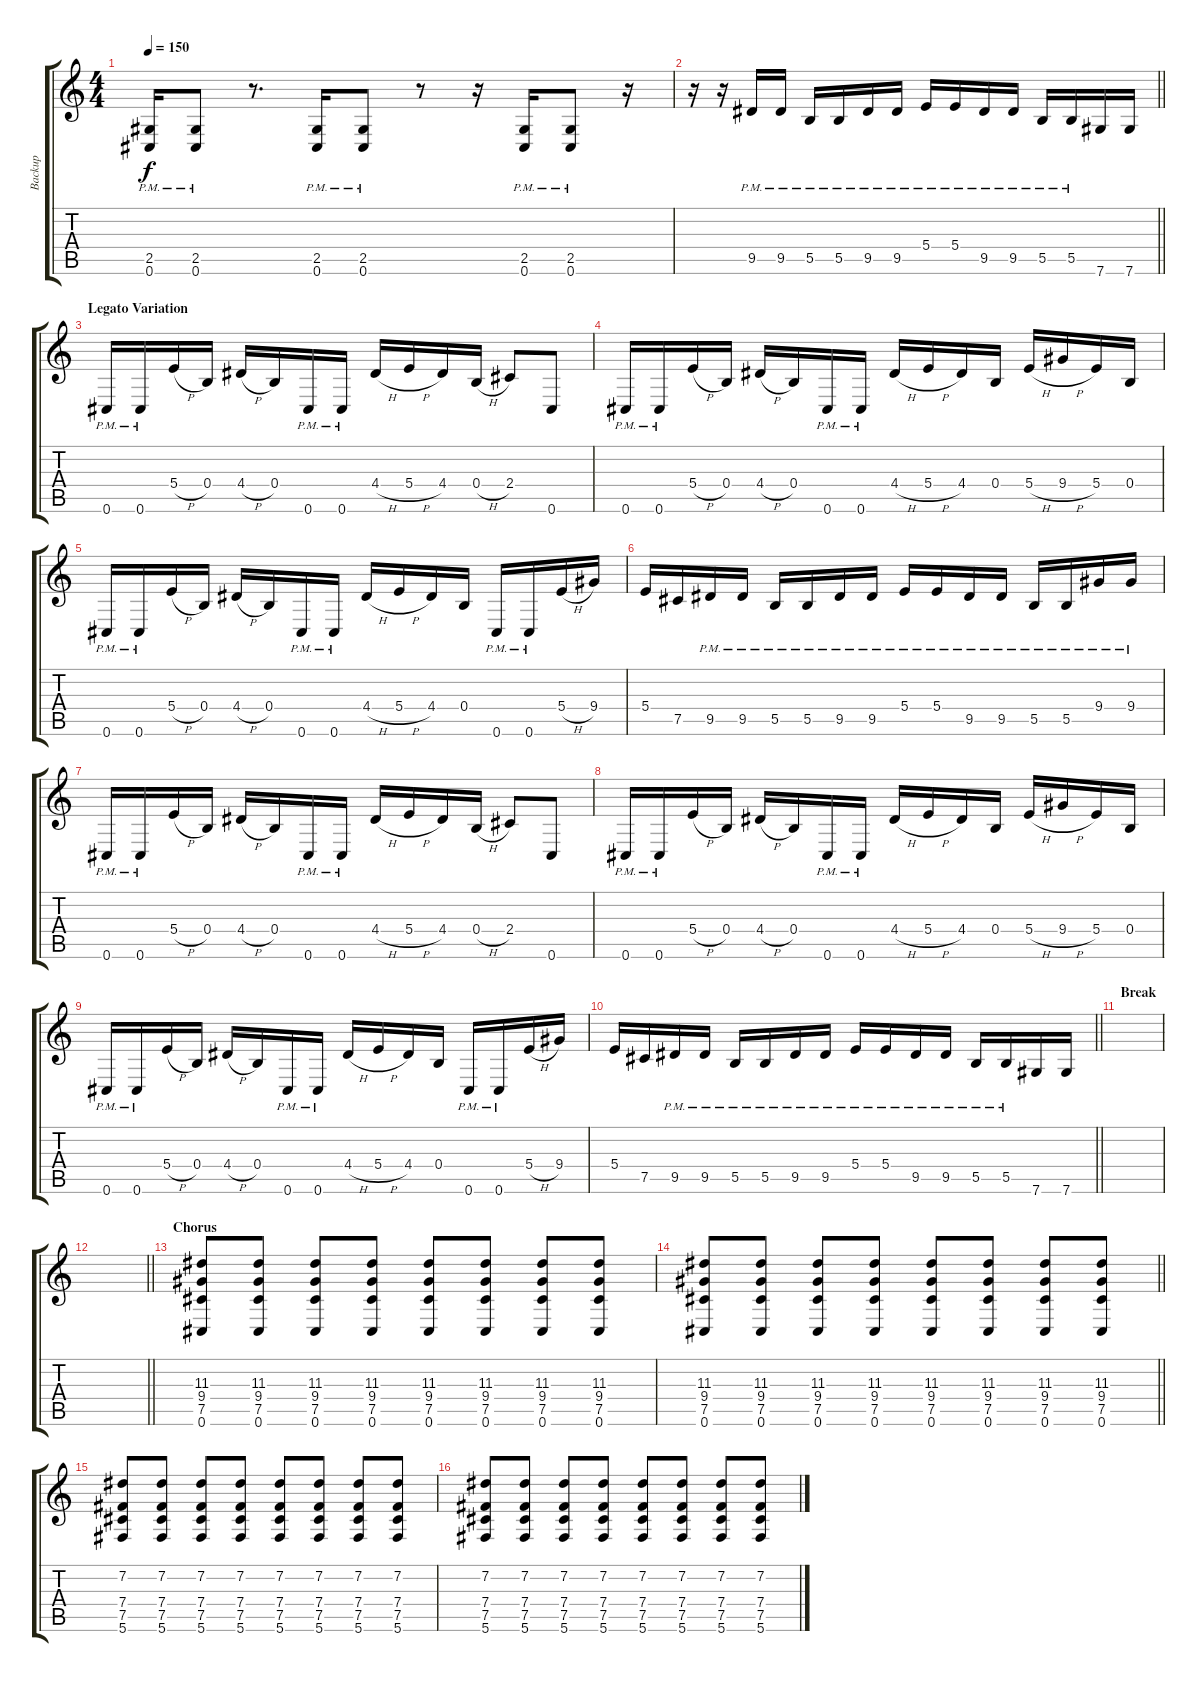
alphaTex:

\track ("Backup" "Backup") {instrument overdrivenguitar}
\staff {score tabs}
\tuning (Db4 Ab3 E3 B2 Gb2 Db2) {hide}
\ts (4 4)
\tempo 150
\clef g2
\ks c
(2.5{pm} 0.6{pm}).16{dy f} (2.5{pm} 0.6{pm}).8 r.8{d} (2.5{pm} 0.6{pm}).16 (2.5{pm} 0.6{pm}).8 r.8 r.16 (2.5{pm} 0.6{pm}).16 (2.5{pm} 0.6{pm}).8 r.16 |
\barLineRight lightlight
r.16 r.16 9.5{pm}.16 9.5{pm}.16 5.5{pm}.16 5.5{pm}.16 9.5{pm}.16 9.5{pm}.16 5.4{pm}.16 5.4{pm}.16 9.5{pm}.16 9.5{pm}.16 5.5{pm}.16 5.5{pm}.16 7.6.16 7.6.16 |
\section ("" "Legato Variation")
0.6{pm}.16 0.6{pm}.16 5.4{h}.16 0.4.16 4.4{h}.16 0.4.16 0.6{pm}.16 0.6{pm}.16 4.4{h}.16 5.4{h}.16 4.4.16 0.4{h}.16 2.4.8 0.6.8 |
0.6{pm}.16 0.6{pm}.16 5.4{h}.16 0.4.16 4.4{h}.16 0.4.16 0.6{pm}.16 0.6{pm}.16 4.4{h}.16 5.4{h}.16 4.4.16 0.4.16 5.4{h}.16 9.4{h}.16 5.4.16 0.4.16 |
0.6{pm}.16 0.6{pm}.16 5.4{h}.16 0.4.16 4.4{h}.16 0.4.16 0.6{pm}.16 0.6{pm}.16 4.4{h}.16 5.4{h}.16 4.4.16 0.4.16 0.6{pm}.16 0.6{pm}.16 5.4{h}.16 9.4.16 |
5.4.16 7.5.16 9.5{pm}.16 9.5{pm}.16 5.5{pm}.16 5.5{pm}.16 9.5{pm}.16 9.5{pm}.16 5.4{pm}.16 5.4{pm}.16 9.5{pm}.16 9.5{pm}.16 5.5{pm}.16 5.5{pm}.16 9.4{pm}.16 9.4{pm}.16 |
0.6{pm}.16 0.6{pm}.16 5.4{h}.16 0.4.16 4.4{h}.16 0.4.16 0.6{pm}.16 0.6{pm}.16 4.4{h}.16 5.4{h}.16 4.4.16 0.4{h}.16 2.4.8 0.6.8 |
0.6{pm}.16 0.6{pm}.16 5.4{h}.16 0.4.16 4.4{h}.16 0.4.16 0.6{pm}.16 0.6{pm}.16 4.4{h}.16 5.4{h}.16 4.4.16 0.4.16 5.4{h}.16 9.4{h}.16 5.4.16 0.4.16 |
0.6{pm}.16 0.6{pm}.16 5.4{h}.16 0.4.16 4.4{h}.16 0.4.16 0.6{pm}.16 0.6{pm}.16 4.4{h}.16 5.4{h}.16 4.4.16 0.4.16 0.6{pm}.16 0.6{pm}.16 5.4{h}.16 9.4.16 |
\barLineRight lightlight
5.4.16 7.5.16 9.5{pm}.16 9.5{pm}.16 5.5{pm}.16 5.5{pm}.16 9.5{pm}.16 9.5{pm}.16 5.4{pm}.16 5.4{pm}.16 9.5{pm}.16 9.5{pm}.16 5.5{pm}.16 5.5{pm}.16 7.6.16 7.6.16 |
\section ("" "Break")
|
\barLineRight lightlight
|
\section ("" "Chorus")
(11.3 9.4 7.5 0.6).8 (11.3 9.4 7.5 0.6).8 (11.3 9.4 7.5 0.6).8 (11.3 9.4 7.5 0.6).8 (11.3 9.4 7.5 0.6).8 (11.3 9.4 7.5 0.6).8 (11.3 9.4 7.5 0.6).8 (11.3 9.4 7.5 0.6).8 |
\barLineRight lightlight
(11.3 9.4 7.5 0.6).8 (11.3 9.4 7.5 0.6).8 (11.3 9.4 7.5 0.6).8 (11.3 9.4 7.5 0.6).8 (11.3 9.4 7.5 0.6).8 (11.3 9.4 7.5 0.6).8 (11.3 9.4 7.5 0.6).8 (11.3 9.4 7.5 0.6).8 |
(7.2 7.4 7.5 5.6).8 (7.2 7.4 7.5 5.6).8 (7.2 7.4 7.5 5.6).8 (7.2 7.4 7.5 5.6).8 (7.2 7.4 7.5 5.6).8 (7.2 7.4 7.5 5.6).8 (7.2 7.4 7.5 5.6).8 (7.2 7.4 7.5 5.6).8 |
(7.2 7.4 7.5 5.6).8 (7.2 7.4 7.5 5.6).8 (7.2 7.4 7.5 5.6).8 (7.2 7.4 7.5 5.6).8 (7.2 7.4 7.5 5.6).8 (7.2 7.4 7.5 5.6).8 (7.2 7.4 7.5 5.6).8 (7.2 7.4 7.5 5.6).8
